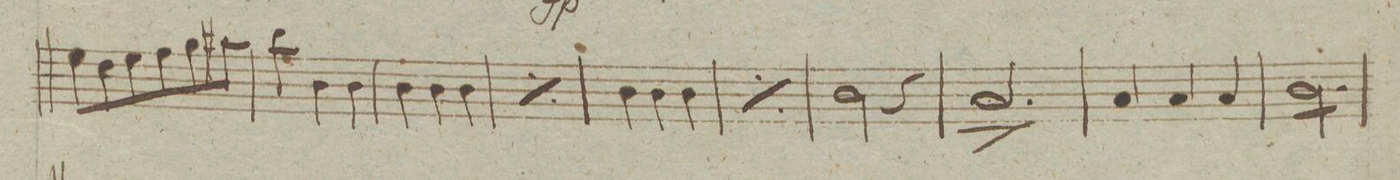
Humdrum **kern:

**kern	**dynam
*I"Baſso	*
*clefF4	*
*k[f#]	*
*M3/4	*
8G\L	.
8F#\	.
8G\	.
8A\	.
8B\	.
8c#X\J	.
=111	=111
4d\	.
4D\	.
4D\	.
=112	=112
4D\	.
4D\	.
4D\	.
=113	=113
*rep	*
4D\	.
4D\	.
4D\	.
*Xrep	*
=114	=114
4D\	.
4D\	.
4D\	.
=115	=115
*rep	*
4D\	.
4D\	.
4D\	.
*Xrep	*
=116	=116
2D\	.
4r	.
=117	=117
2.C/	>]
=118	=118
4C/	.
4C/	.
4C/	.
=119	=119
*tremolo	*
8D\L	.
8D\	.
8D\	.
8D\	.
8D\	.
8D\J	.
=120	=120
*-	*-
